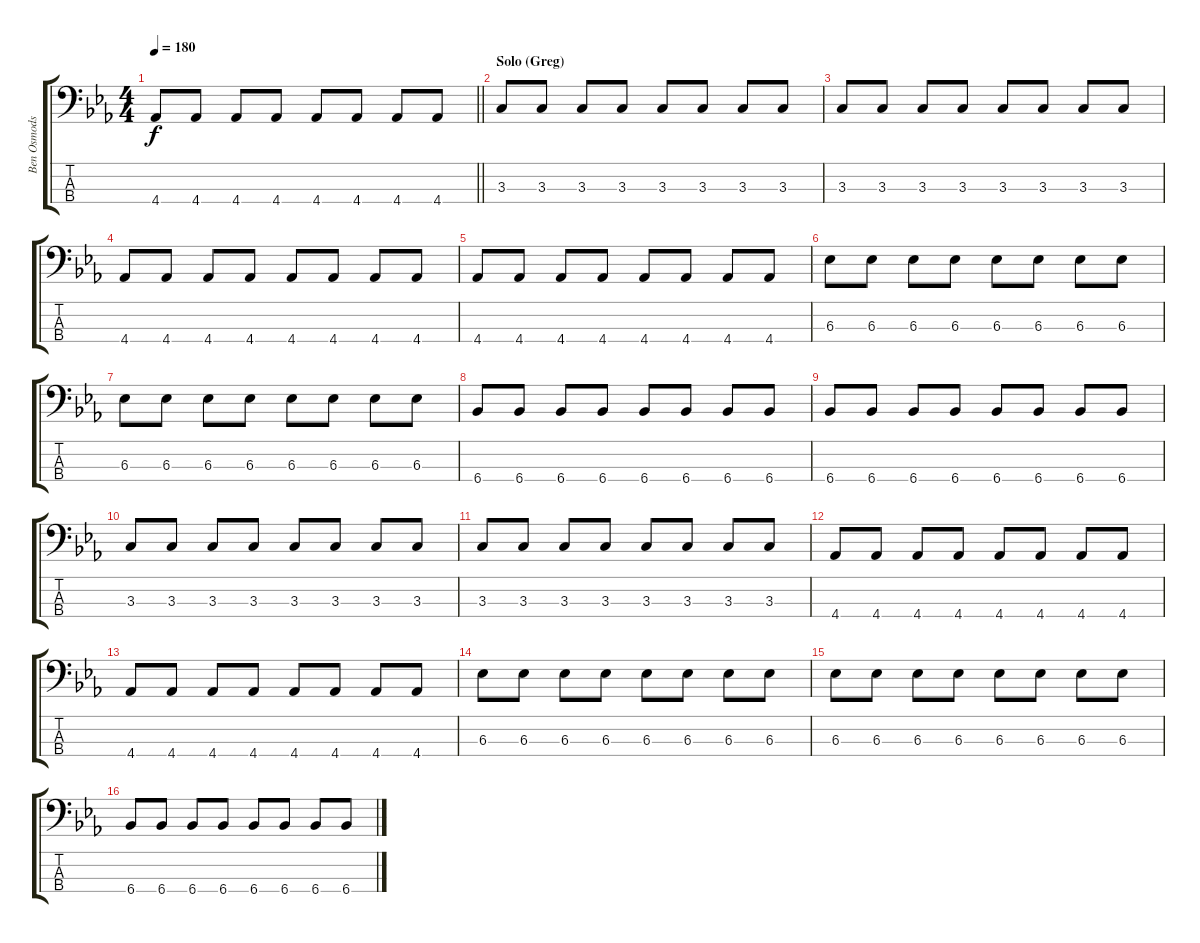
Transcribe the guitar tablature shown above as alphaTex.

\track ("Ben Osmodson - Bass" "Ben Osmods") {instrument electricbassfinger}
\staff {score tabs}
\tuning (G2 D2 A1 E1) {hide}
\ts (4 4)
\tempo 180
\clef f4
\barLineRight lightlight
\ks eb
4.4.8{dy f} 4.4.8 4.4.8 4.4.8 4.4.8 4.4.8 4.4.8 4.4.8 |
\section ("" "Solo (Greg)")
3.3.8 3.3.8 3.3.8 3.3.8 3.3.8 3.3.8 3.3.8 3.3.8 |
3.3.8 3.3.8 3.3.8 3.3.8 3.3.8 3.3.8 3.3.8 3.3.8 |
4.4.8 4.4.8 4.4.8 4.4.8 4.4.8 4.4.8 4.4.8 4.4.8 |
4.4.8 4.4.8 4.4.8 4.4.8 4.4.8 4.4.8 4.4.8 4.4.8 |
6.3.8 6.3.8 6.3.8 6.3.8 6.3.8 6.3.8 6.3.8 6.3.8 |
6.3.8 6.3.8 6.3.8 6.3.8 6.3.8 6.3.8 6.3.8 6.3.8 |
6.4.8 6.4.8 6.4.8 6.4.8 6.4.8 6.4.8 6.4.8 6.4.8 |
6.4.8 6.4.8 6.4.8 6.4.8 6.4.8 6.4.8 6.4.8 6.4.8 |
3.3.8 3.3.8 3.3.8 3.3.8 3.3.8 3.3.8 3.3.8 3.3.8 |
3.3.8 3.3.8 3.3.8 3.3.8 3.3.8 3.3.8 3.3.8 3.3.8 |
4.4.8 4.4.8 4.4.8 4.4.8 4.4.8 4.4.8 4.4.8 4.4.8 |
4.4.8 4.4.8 4.4.8 4.4.8 4.4.8 4.4.8 4.4.8 4.4.8 |
6.3.8 6.3.8 6.3.8 6.3.8 6.3.8 6.3.8 6.3.8 6.3.8 |
6.3.8 6.3.8 6.3.8 6.3.8 6.3.8 6.3.8 6.3.8 6.3.8 |
6.4.8 6.4.8 6.4.8 6.4.8 6.4.8 6.4.8 6.4.8 6.4.8
